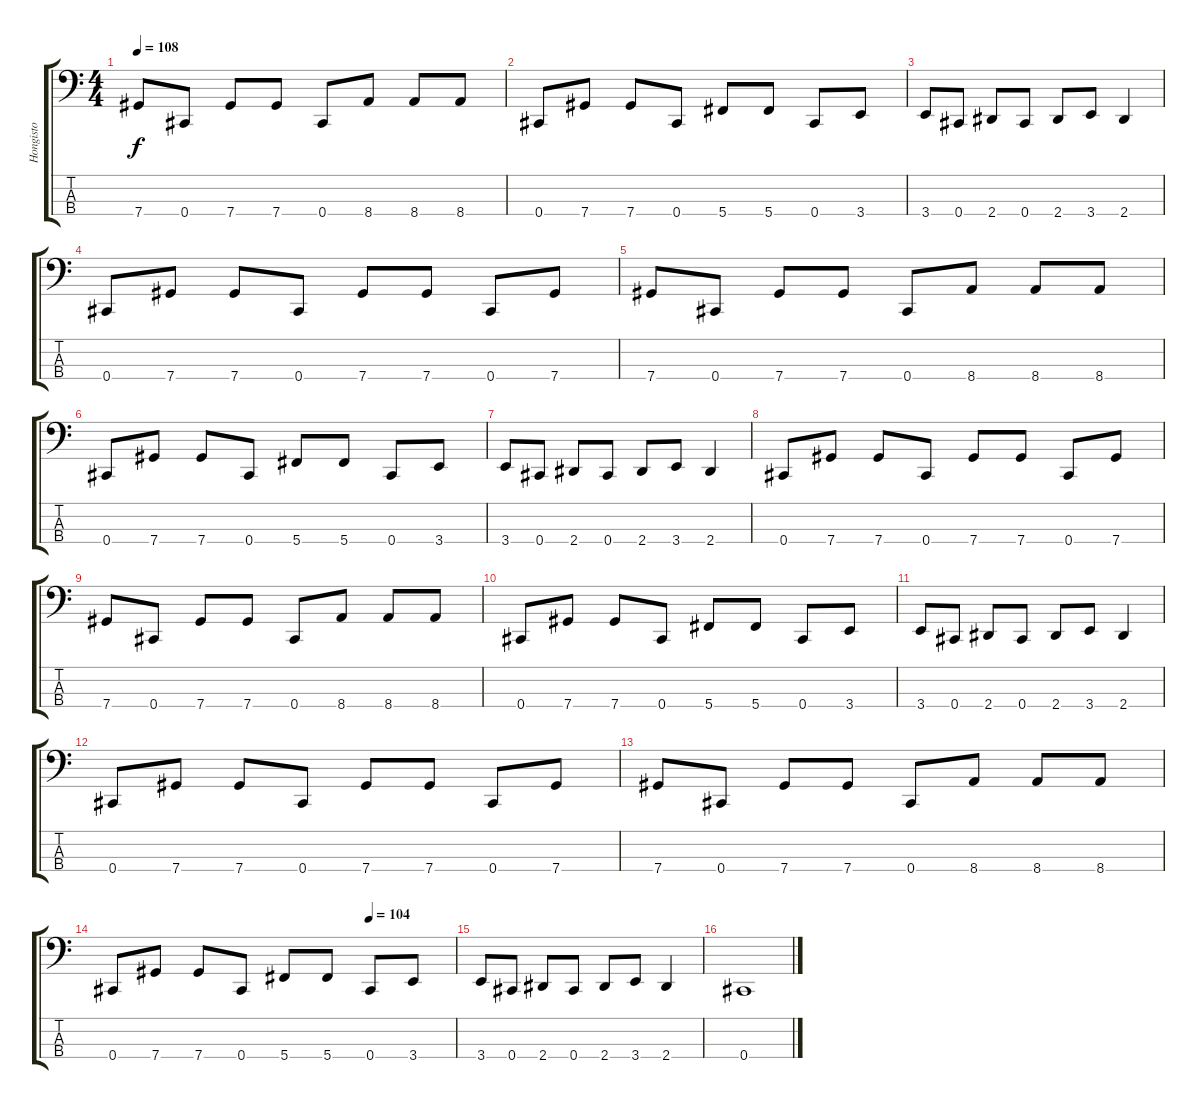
\track ("Hongisto" "Hongisto") {instrument electricbassfinger}
\staff {score tabs}
\tuning (Gb2 Db2 Ab1 Db1) {hide}
\ts (4 4)
\tempo 108
\clef f4
\ks c
7.4.8{dy f} 0.4.8 7.4.8 7.4.8 0.4.8 8.4.8 8.4.8 8.4.8 |
0.4.8 7.4.8 7.4.8 0.4.8 5.4.8 5.4.8 0.4.8 3.4.8 |
3.4.8 0.4.8 2.4.8 0.4.8 2.4.8 3.4.8 2.4.4 |
0.4.8 7.4.8 7.4.8 0.4.8 7.4.8 7.4.8 0.4.8 7.4.8 |
7.4.8 0.4.8 7.4.8 7.4.8 0.4.8 8.4.8 8.4.8 8.4.8 |
0.4.8 7.4.8 7.4.8 0.4.8 5.4.8 5.4.8 0.4.8 3.4.8 |
3.4.8 0.4.8 2.4.8 0.4.8 2.4.8 3.4.8 2.4.4 |
0.4.8 7.4.8 7.4.8 0.4.8 7.4.8 7.4.8 0.4.8 7.4.8 |
7.4.8 0.4.8 7.4.8 7.4.8 0.4.8 8.4.8 8.4.8 8.4.8 |
0.4.8 7.4.8 7.4.8 0.4.8 5.4.8 5.4.8 0.4.8 3.4.8 |
3.4.8 0.4.8 2.4.8 0.4.8 2.4.8 3.4.8 2.4.4 |
0.4.8 7.4.8 7.4.8 0.4.8 7.4.8 7.4.8 0.4.8 7.4.8 |
7.4.8 0.4.8 7.4.8 7.4.8 0.4.8 8.4.8 8.4.8 8.4.8 |
\tempo (104 0.75)
0.4.8 7.4.8 7.4.8 0.4.8 5.4.8 5.4.8 0.4.8 3.4.8 |
3.4.8 0.4.8 2.4.8 0.4.8 2.4.8 3.4.8 2.4.4 |
0.4.1
